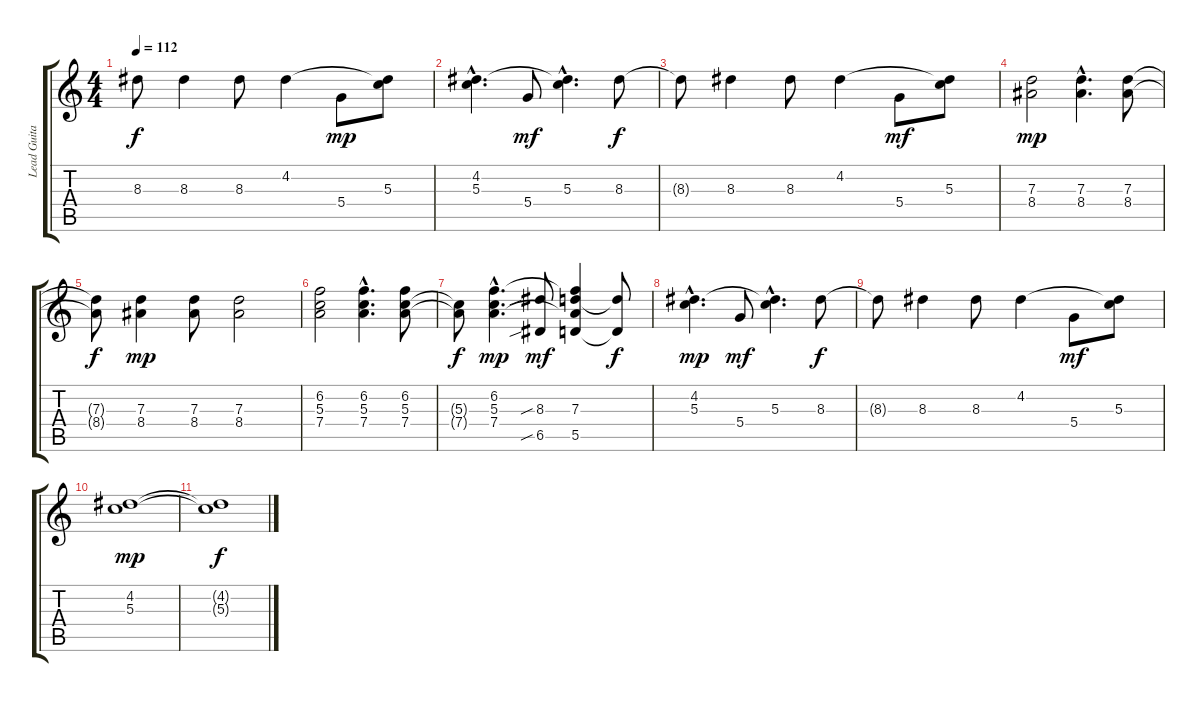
\track ("Lead Guitar" "Lead Guita") {instrument distortionguitar}
\staff {score tabs}
\tuning (E4 B3 G3 D3 A2 D2) {hide}
\ts (4 4)
\tempo 112
\clef g2
\ks c
8.3{t}.8{dy f} 8.3.4 8.3.8 4.2.4 5.4.8{dy mp} (4.2{t} 5.3).8 |
(4.2{hac} 5.3{hac}).4{d} 5.4.8{dy mf} (4.2{hac t} 5.3{hac}).4{d} 8.3.8{dy f} |
8.3{t}.8 8.3.4 8.3.8 4.2.4 5.4.8{dy mf} (4.2{t} 5.3).8 |
(7.3 8.4).2{dy mp} (7.3{hac} 8.4{hac}).4{d} (7.3 8.4).8 |
(7.3{t} 8.4{t}).8{dy f} (7.3 8.4).4{dy mp} (7.3 8.4).8 (7.3 8.4).2 |
(6.2 5.3 7.4).2 (6.2{hac} 5.3{hac} 7.4{hac}).4{d} (6.2 5.3 7.4).8 |
(5.3{t} 7.4{t}).8{dy f} (6.2{hac} 5.3{hac} 7.4{hac}).4{d dy mp} (8.3{sib} 6.5{sib}).8{dy mf} (6.2{t} 7.3 7.4{t} 5.5).4 (7.3{t} 5.5{t}).8{dy f} |
(4.2{hac} 5.3{hac}).4{d dy mp} 5.4.8{dy mf} (4.2{hac t} 5.3{hac}).4{d} 8.3.8{dy f} |
8.3{t}.8 8.3.4 8.3.8 4.2.4 5.4.8{dy mf} (4.2{t} 5.3).8 |
(4.2 5.3).1{dy mp} |
(4.2{t} 5.3{t}).1{dy f}
